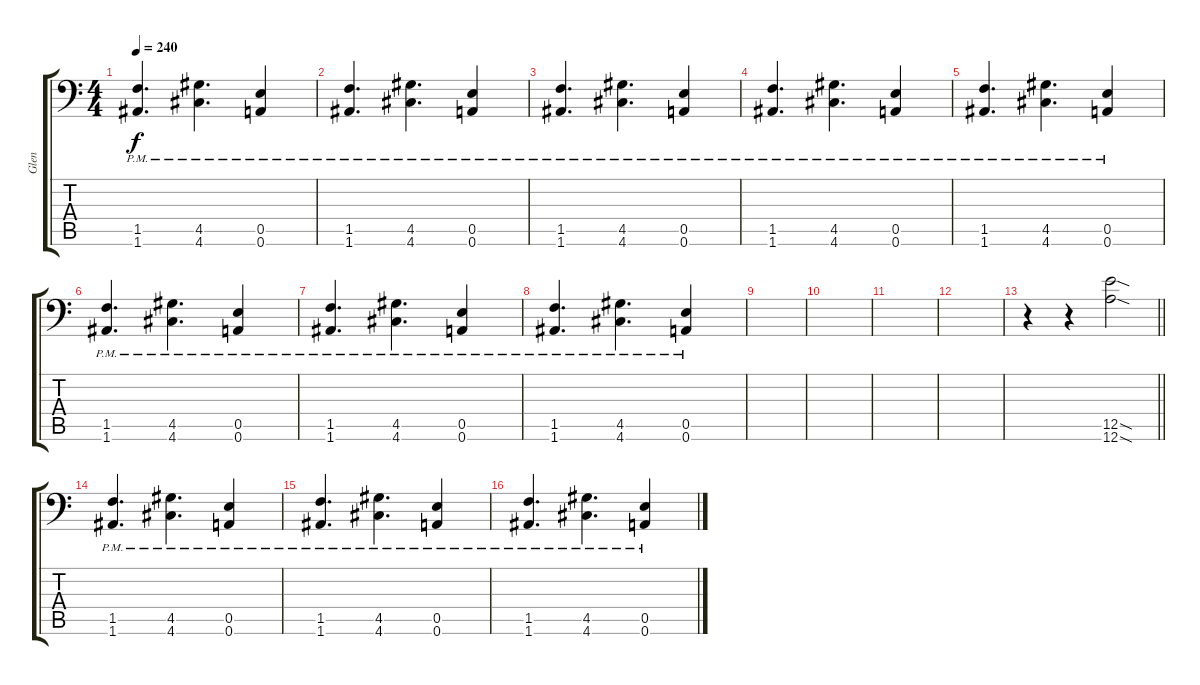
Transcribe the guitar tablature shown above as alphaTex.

\track ("Glen" "Glen") {instrument distortionguitar}
\staff {score tabs}
\tuning (B3 Gb3 D3 A2 E2 A1) {hide}
\ts (4 4)
\section ("" "")
\tempo 240
\clef f4
\ks c
(1.5{pm} 1.6{pm}).4{d dy f} (4.5{pm} 4.6{pm}).4{d} (0.5{pm} 0.6{pm}).4 |
(1.5{pm} 1.6{pm}).4{d} (4.5{pm} 4.6{pm}).4{d} (0.5{pm} 0.6{pm}).4 |
(1.5{pm} 1.6{pm}).4{d} (4.5{pm} 4.6{pm}).4{d} (0.5{pm} 0.6{pm}).4 |
(1.5{pm} 1.6{pm}).4{d} (4.5{pm} 4.6{pm}).4{d} (0.5{pm} 0.6{pm}).4 |
(1.5{pm} 1.6{pm}).4{d} (4.5{pm} 4.6{pm}).4{d} (0.5{pm} 0.6{pm}).4 |
(1.5{pm} 1.6{pm}).4{d} (4.5{pm} 4.6{pm}).4{d} (0.5{pm} 0.6{pm}).4 |
(1.5{pm} 1.6{pm}).4{d} (4.5{pm} 4.6{pm}).4{d} (0.5{pm} 0.6{pm}).4 |
(1.5{pm} 1.6{pm}).4{d} (4.5{pm} 4.6{pm}).4{d} (0.5{pm} 0.6{pm}).4 |
|
|
|
|
\barLineRight lightlight
r.4 r.4 (12.5{sod} 12.6{sod}).2 |
\section ("" "")
(1.5{pm} 1.6{pm}).4{d} (4.5{pm} 4.6{pm}).4{d} (0.5{pm} 0.6{pm}).4 |
(1.5{pm} 1.6{pm}).4{d} (4.5{pm} 4.6{pm}).4{d} (0.5{pm} 0.6{pm}).4 |
(1.5{pm} 1.6{pm}).4{d} (4.5{pm} 4.6{pm}).4{d} (0.5{pm} 0.6{pm}).4
